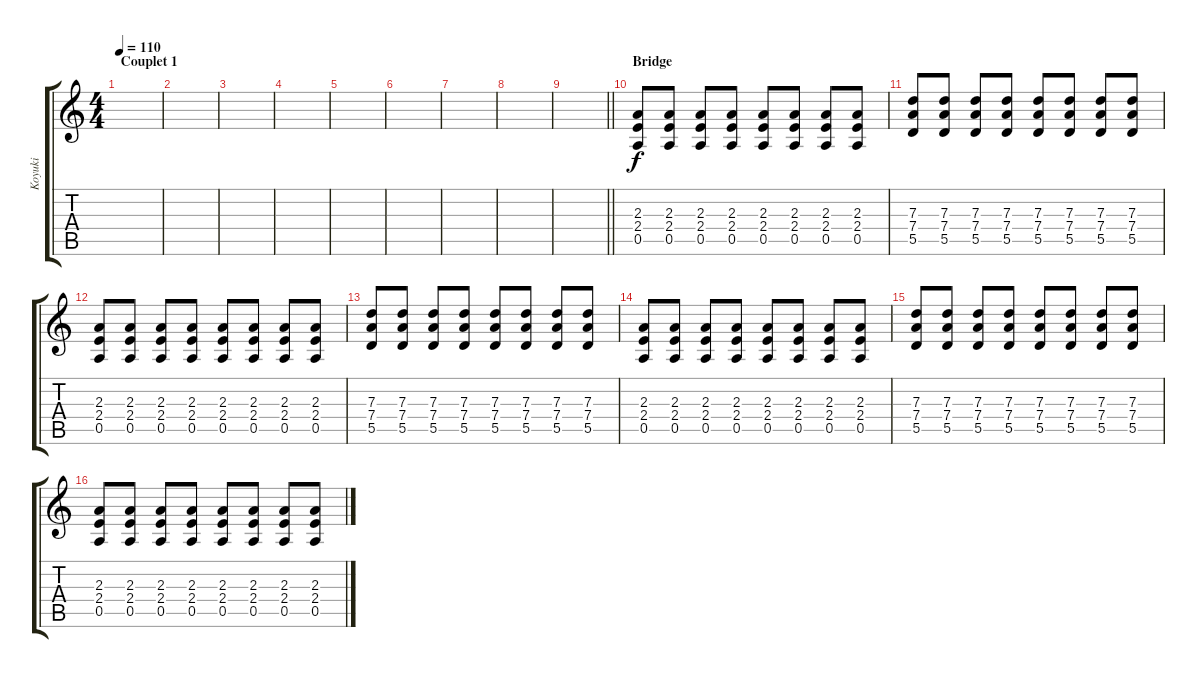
\track ("Koyuki" "Koyuki") {instrument overdrivenguitar}
\staff {score tabs}
\tuning (E4 B3 G3 D3 A2 E2) {hide}
\ts (4 4)
\section ("" "Couplet 1")
\tempo 110
\clef g2
\ks c
|
|
|
|
|
|
|
|
\barLineRight lightlight
|
\section ("" "Bridge")
(2.3 2.4 0.5).8 (2.3 2.4 0.5).8 (2.3 2.4 0.5).8 (2.3 2.4 0.5).8 (2.3 2.4 0.5).8 (2.3 2.4 0.5).8 (2.3 2.4 0.5).8 (2.3 2.4 0.5).8 |
(7.3 7.4 5.5).8 (7.3 7.4 5.5).8 (7.3 7.4 5.5).8 (7.3 7.4 5.5).8 (7.3 7.4 5.5).8 (7.3 7.4 5.5).8 (7.3 7.4 5.5).8 (7.3 7.4 5.5).8 |
(2.3 2.4 0.5).8 (2.3 2.4 0.5).8 (2.3 2.4 0.5).8 (2.3 2.4 0.5).8 (2.3 2.4 0.5).8 (2.3 2.4 0.5).8 (2.3 2.4 0.5).8 (2.3 2.4 0.5).8 |
(7.3 7.4 5.5).8 (7.3 7.4 5.5).8 (7.3 7.4 5.5).8 (7.3 7.4 5.5).8 (7.3 7.4 5.5).8 (7.3 7.4 5.5).8 (7.3 7.4 5.5).8 (7.3 7.4 5.5).8 |
(2.3 2.4 0.5).8 (2.3 2.4 0.5).8 (2.3 2.4 0.5).8 (2.3 2.4 0.5).8 (2.3 2.4 0.5).8 (2.3 2.4 0.5).8 (2.3 2.4 0.5).8 (2.3 2.4 0.5).8 |
(7.3 7.4 5.5).8 (7.3 7.4 5.5).8 (7.3 7.4 5.5).8 (7.3 7.4 5.5).8 (7.3 7.4 5.5).8 (7.3 7.4 5.5).8 (7.3 7.4 5.5).8 (7.3 7.4 5.5).8 |
(2.3 2.4 0.5).8 (2.3 2.4 0.5).8 (2.3 2.4 0.5).8 (2.3 2.4 0.5).8 (2.3 2.4 0.5).8 (2.3 2.4 0.5).8 (2.3 2.4 0.5).8 (2.3 2.4 0.5).8
